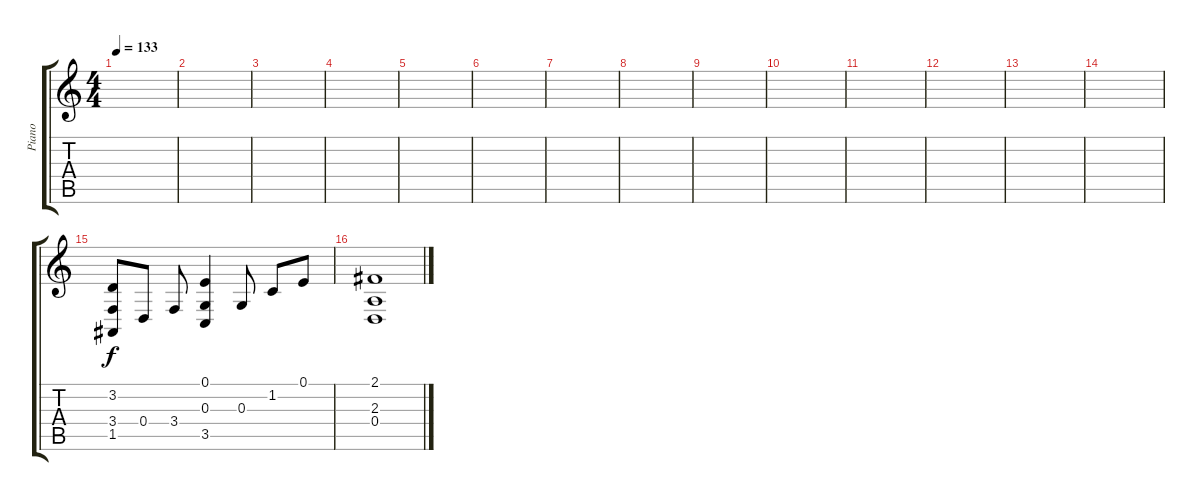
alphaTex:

\track ("Piano" "Piano") {instrument acousticgrandpiano}
\staff {score tabs}
\tuning (E4 B3 G3 D3 A2 E2) {hide}
\ts (4 4)
\tempo 133
\clef g2
\ks c
|
|
|
|
|
|
|
|
|
|
|
|
|
|
(3.2 3.4 1.5).8 0.4.8 3.4.8 (0.1 0.3 3.5).4 0.3.8 1.2.8 0.1.8 |
(2.1 2.3 0.4).1
